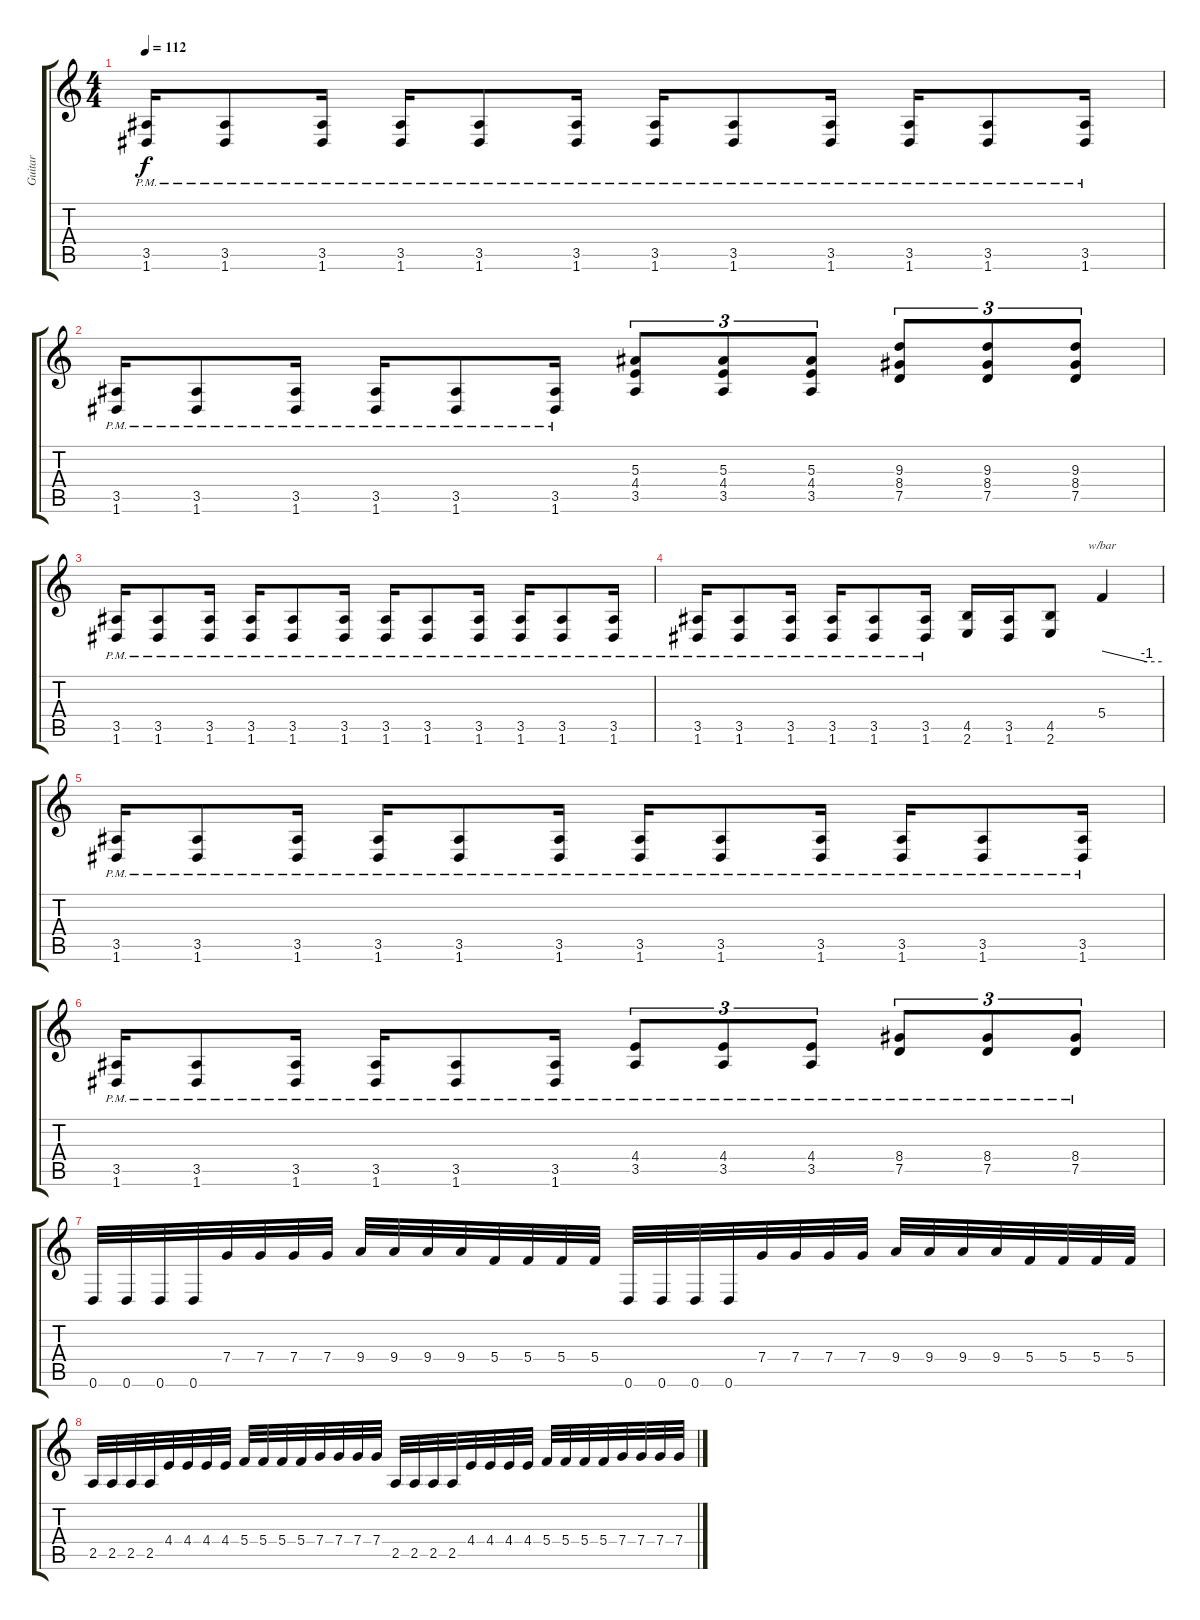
\track ("Guitar" "Guitar") {instrument distortionguitar}
\staff {score tabs}
\tuning (D4 A3 F3 C3 G2 D2) {hide}
\ts (4 4)
\tempo 112
\clef g2
\ks c
(3.5{pm} 1.6{pm}).16{dy f} (3.5{pm} 1.6{pm}).8 (3.5{pm} 1.6{pm}).16 (3.5{pm} 1.6{pm}).16 (3.5{pm} 1.6{pm}).8 (3.5{pm} 1.6{pm}).16 (3.5{pm} 1.6{pm}).16 (3.5{pm} 1.6{pm}).8 (3.5{pm} 1.6{pm}).16 (3.5{pm} 1.6{pm}).16 (3.5{pm} 1.6{pm}).8 (3.5{pm} 1.6{pm}).16 |
(3.5{pm} 1.6{pm}).16 (3.5{pm} 1.6{pm}).8 (3.5{pm} 1.6{pm}).16 (3.5{pm} 1.6{pm}).16 (3.5{pm} 1.6{pm}).8 (3.5{pm} 1.6{pm}).16 (5.3 4.4 3.5).8{tu (3 2)} (5.3 4.4 3.5).8{tu (3 2)} (5.3 4.4 3.5).8{tu (3 2)} (9.3 8.4 7.5).8{tu (3 2)} (9.3 8.4 7.5).8{tu (3 2)} (9.3 8.4 7.5).8{tu (3 2)} |
(3.5{pm} 1.6{pm}).16 (3.5{pm} 1.6{pm}).8 (3.5{pm} 1.6{pm}).16 (3.5{pm} 1.6{pm}).16 (3.5{pm} 1.6{pm}).8 (3.5{pm} 1.6{pm}).16 (3.5{pm} 1.6{pm}).16 (3.5{pm} 1.6{pm}).8 (3.5{pm} 1.6{pm}).16 (3.5{pm} 1.6{pm}).16 (3.5{pm} 1.6{pm}).8 (3.5{pm} 1.6{pm}).16 |
(3.5{pm} 1.6{pm}).16 (3.5{pm} 1.6{pm}).8 (3.5{pm} 1.6{pm}).16 (3.5{pm} 1.6{pm}).16 (3.5{pm} 1.6{pm}).8 (3.5{pm} 1.6{pm}).16 (4.5 2.6).16 (3.5 1.6).16 (4.5 2.6).8 5.4.4{tbe (custom default 0 0 45 -4 60 -4)} |
(3.5{pm} 1.6{pm}).16 (3.5{pm} 1.6{pm}).8 (3.5{pm} 1.6{pm}).16 (3.5{pm} 1.6{pm}).16 (3.5{pm} 1.6{pm}).8 (3.5{pm} 1.6{pm}).16 (3.5{pm} 1.6{pm}).16 (3.5{pm} 1.6{pm}).8 (3.5{pm} 1.6{pm}).16 (3.5{pm} 1.6{pm}).16 (3.5{pm} 1.6{pm}).8 (3.5{pm} 1.6{pm}).16 |
(3.5{pm} 1.6{pm}).16 (3.5{pm} 1.6{pm}).8 (3.5{pm} 1.6{pm}).16 (3.5{pm} 1.6{pm}).16 (3.5{pm} 1.6{pm}).8 (3.5{pm} 1.6{pm}).16 (4.4{pm} 3.5{pm}).8{tu (3 2)} (4.4{pm} 3.5{pm}).8{tu (3 2)} (4.4{pm} 3.5{pm}).8{tu (3 2)} (8.4{pm} 7.5{pm}).8{tu (3 2)} (8.4{pm} 7.5{pm}).8{tu (3 2)} (8.4{pm} 7.5{pm}).8{tu (3 2)} |
0.6.32 0.6.32 0.6.32 0.6.32 7.4.32 7.4.32 7.4.32 7.4.32 9.4.32 9.4.32 9.4.32 9.4.32 5.4.32 5.4.32 5.4.32 5.4.32 0.6.32 0.6.32 0.6.32 0.6.32 7.4.32 7.4.32 7.4.32 7.4.32 9.4.32 9.4.32 9.4.32 9.4.32 5.4.32 5.4.32 5.4.32 5.4.32 |
2.5.32 2.5.32 2.5.32 2.5.32 4.4.32 4.4.32 4.4.32 4.4.32 5.4.32 5.4.32 5.4.32 5.4.32 7.4.32 7.4.32 7.4.32 7.4.32 2.5.32 2.5.32 2.5.32 2.5.32 4.4.32 4.4.32 4.4.32 4.4.32 5.4.32 5.4.32 5.4.32 5.4.32 7.4.32 7.4.32 7.4.32 7.4.32
